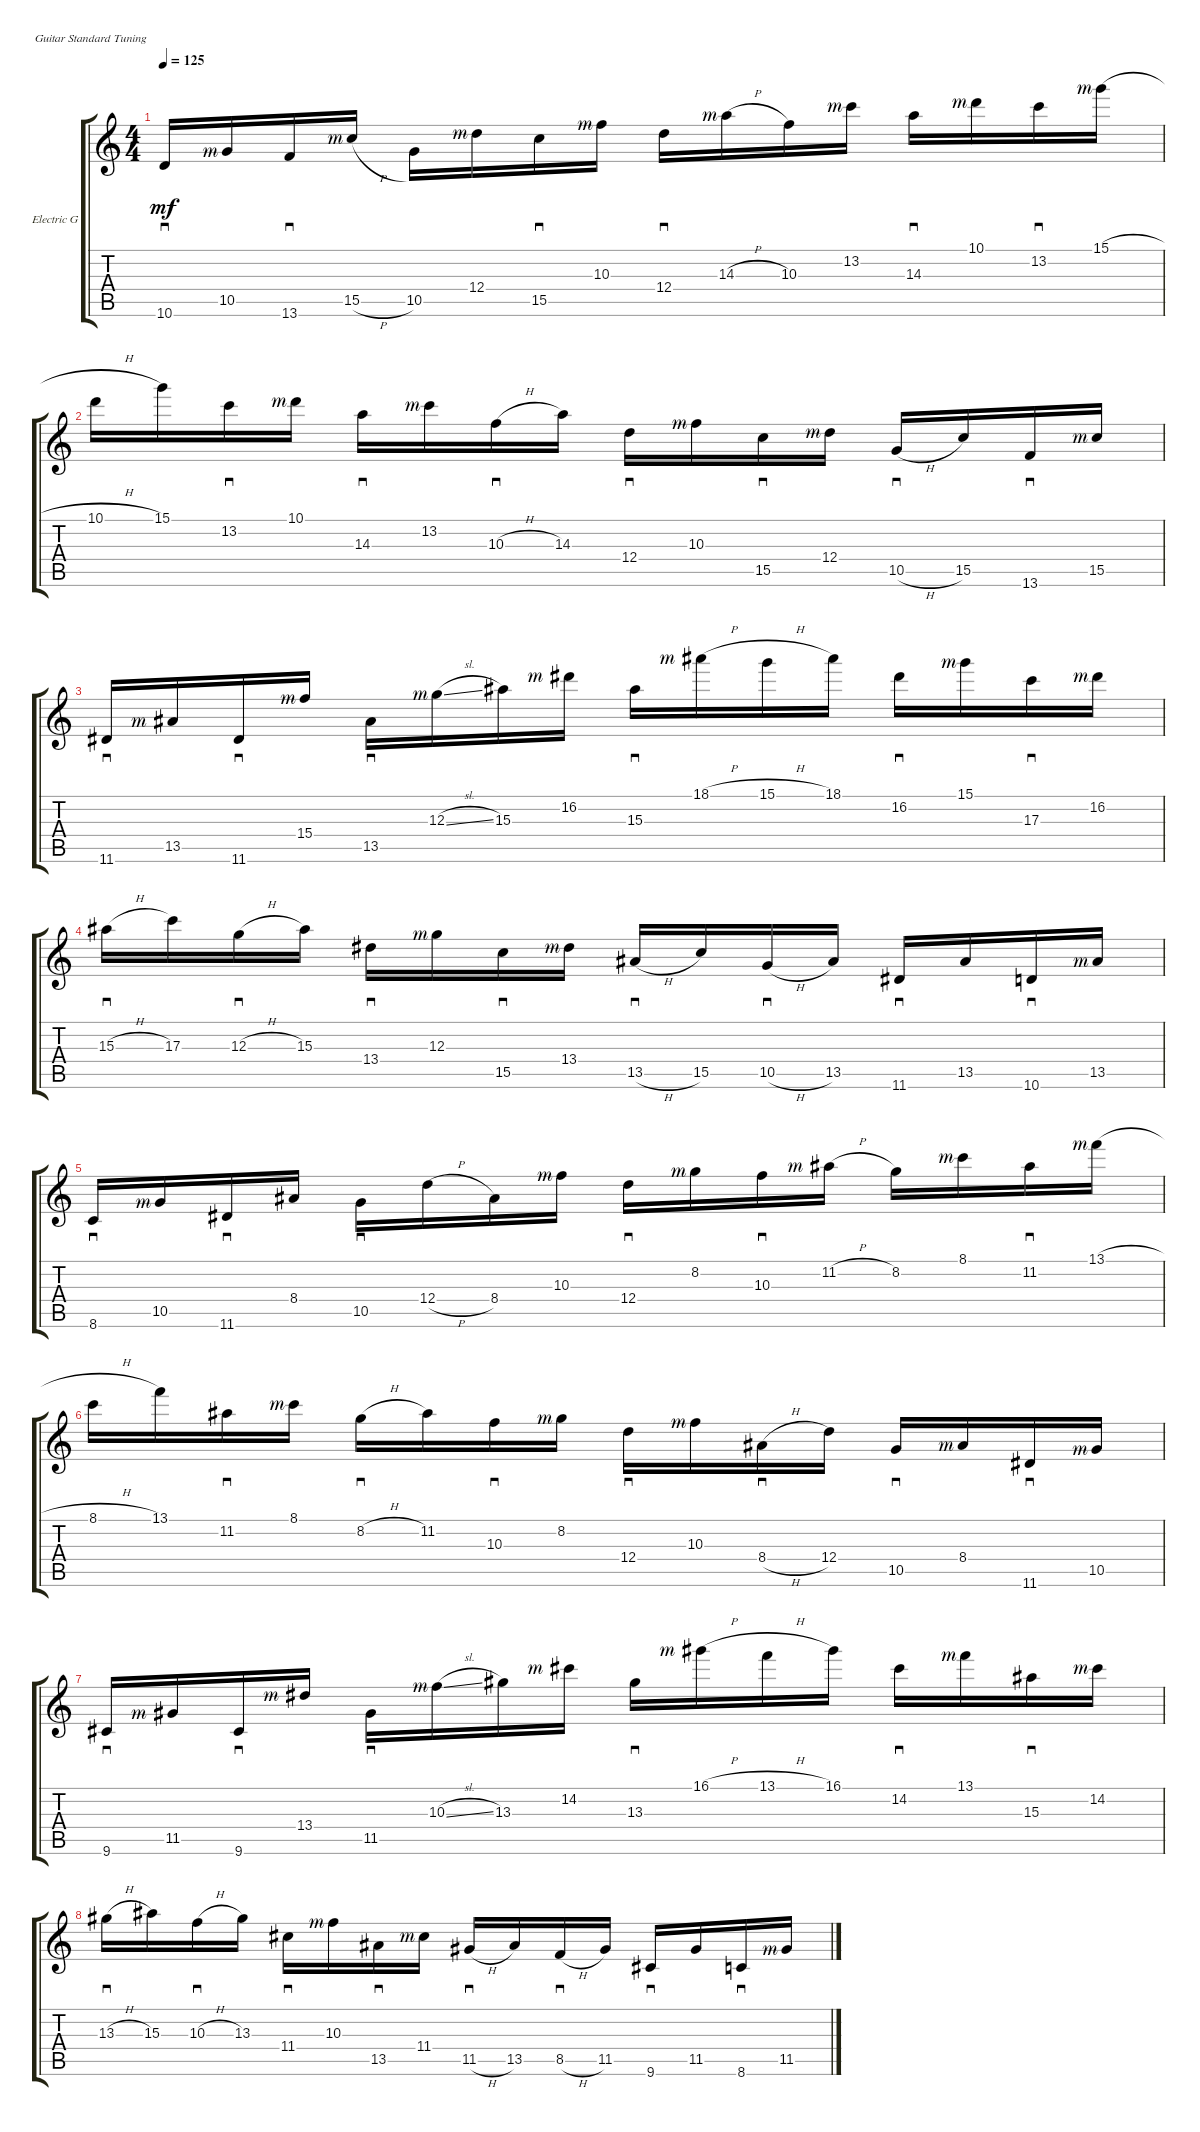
\defaultSystemsLayout 4
\bracketExtendMode groupsimilarinstruments
\firstSystemTrackNameOrientation horizontal
\otherSystemsTrackNameOrientation horizontal
\track ("Electric Guitar" "Electric G") {instrument distortionguitar}
\staff {score tabs}
\tuning (E4 B3 G3 D3 A2 E2)
\ts (4 4)
\tempo 125
\clef g2
\ks c
10.6.16{sd dy mf instrument distortionguitar} 10.5{rf 3}.16 13.6.16{sd} 15.5{h rf 3}.16 10.5.16 12.4{rf 3}.16 15.5.16{sd} 10.3{rf 3}.16 12.4.16{sd} 14.3{h rf 3}.16 10.3.16 13.2{rf 3}.16 14.3.16{sd} 10.1{rf 3}.16 13.2.16{sd} 15.1{h rf 3}.16 |
10.1{h}.16 15.1.16 13.2.16{sd} 10.1{rf 3}.16 14.3.16{sd} 13.2{rf 3}.16 10.3{h}.16{sd} 14.3.16 12.4.16{sd} 10.3{rf 3}.16 15.5.16{sd} 12.4{rf 3}.16 10.5{h}.16{sd} 15.5.16 13.6.16{sd} 15.5{rf 3}.16 |
11.6.16{sd} 13.5{rf 3}.16 11.6.16{sd} 15.4{rf 3}.16 13.5.16{sd} 12.3{sl rf 3}.16 15.3.16 16.2{rf 3}.16 15.3.16{sd} 18.1{h rf 3}.16 15.1{h}.16 18.1.16 16.2.16{sd} 15.1{rf 3}.16 17.3.16{sd} 16.2{rf 3}.16 |
15.3{h}.16{sd} 17.3.16 12.3{h}.16{sd} 15.3.16 13.4.16{sd} 12.3{rf 3}.16 15.5.16{sd} 13.4{rf 3}.16 13.5{h}.16{sd} 15.5.16 10.5{h}.16{sd} 13.5.16 11.6.16{sd} 13.5.16 10.6.16{sd} 13.5{rf 3}.16 |
8.6.16{sd} 10.5{rf 3}.16 11.6.16{sd} 8.4.16 10.5.16{sd} 12.4{h}.16 8.4.16 10.3{rf 3}.16 12.4.16{sd} 8.2{rf 3}.16 10.3.16{sd} 11.2{h rf 3}.16 8.2.16 8.1{rf 3}.16 11.2.16{sd} 13.1{h rf 3}.16 |
8.1{h}.16 13.1.16 11.2.16{sd} 8.1{rf 3}.16 8.2{h}.16{sd} 11.2.16 10.3.16{sd} 8.2{rf 3}.16 12.4.16{sd} 10.3{rf 3}.16 8.4{h}.16{sd} 12.4.16 10.5.16{sd} 8.4{rf 3}.16 11.6.16{sd} 10.5{rf 3}.16 |
9.6.16{sd} 11.5{rf 3}.16 9.6.16{sd} 13.4{rf 3}.16 11.5.16{sd} 10.3{sl rf 3}.16 13.3.16 14.2{rf 3}.16 13.3.16{sd} 16.1{h rf 3}.16 13.1{h}.16 16.1.16 14.2.16{sd} 13.1{rf 3}.16 15.3.16{sd} 14.2{rf 3}.16 |
13.3{h}.16{sd} 15.3.16 10.3{h}.16{sd} 13.3.16 11.4.16{sd} 10.3{rf 3}.16 13.5.16{sd} 11.4{rf 3}.16 11.5{h}.16{sd} 13.5.16 8.5{h}.16{sd} 11.5.16 9.6.16{sd} 11.5.16 8.6.16{sd} 11.5{rf 3}.16
